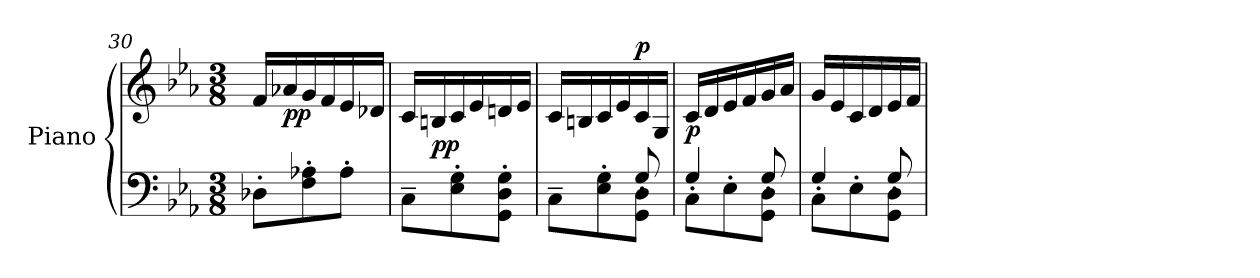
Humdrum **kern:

**kern	**kern	**dynam
*part1	*part1	*part1
*staff2	*staff1	*staff1/2
*I"Piano	*	*
*I'Pno.	*	*
*clefF4	*clefG2	*
*k[b-e-a-]	*k[b-e-a-]	*
*M3/8	*M3/8	*
=30	=30	=30
8D-X'\L	16f/LL	.
!	!	!LO:DY:b
.	16a-X/	pp
8F\' 8A-X\'	16g/	.
.	16f/	.
8A-'\J	16e-/	.
.	16d-X/JJ	.
!!LO:LB:g=z
=31	=31	=31
8C~\L	16c/LL	.
!	!	!LO:DY:b
.	16Bn/	pp
8E-\' 8G\'	16c/	.
.	16e-/	.
8GG\' 8D\' 8G\'J	16dn/	.
.	16e-/JJ	.
=32	=32	=32
*^	*	*
8C~\L	4ryy	16c/LL	.
.	.	16Bn/	.
8E-\' 8G\'	.	16c/	.
.	.	16e-/	.
!	!	!	!LO:DY:a
8GG\' 8D\'J	8G'/	16c/	p
.	.	16G/JJ	.
=33	=33	=33	=33
!	!	!	!LO:DY:a=2
8C'\L	4G/	16c/LL	p
.	.	16d/	.
8E-'\	.	16e-/	.
.	.	16f/	.
8GG\' 8D\'J	8G'/	16g/	.
.	.	16a-/JJ	.
=34	=34	=34	=34
8C'\L	4G/	16g/LL	.
.	.	16e-/	.
8E-'\	.	16c/	.
.	.	16d/	.
8GG\' 8D\'J	8G'/	16e-/	.
.	.	16f/JJ	.
*v	*v	*	*
=	=	=
*-	*-	*-
